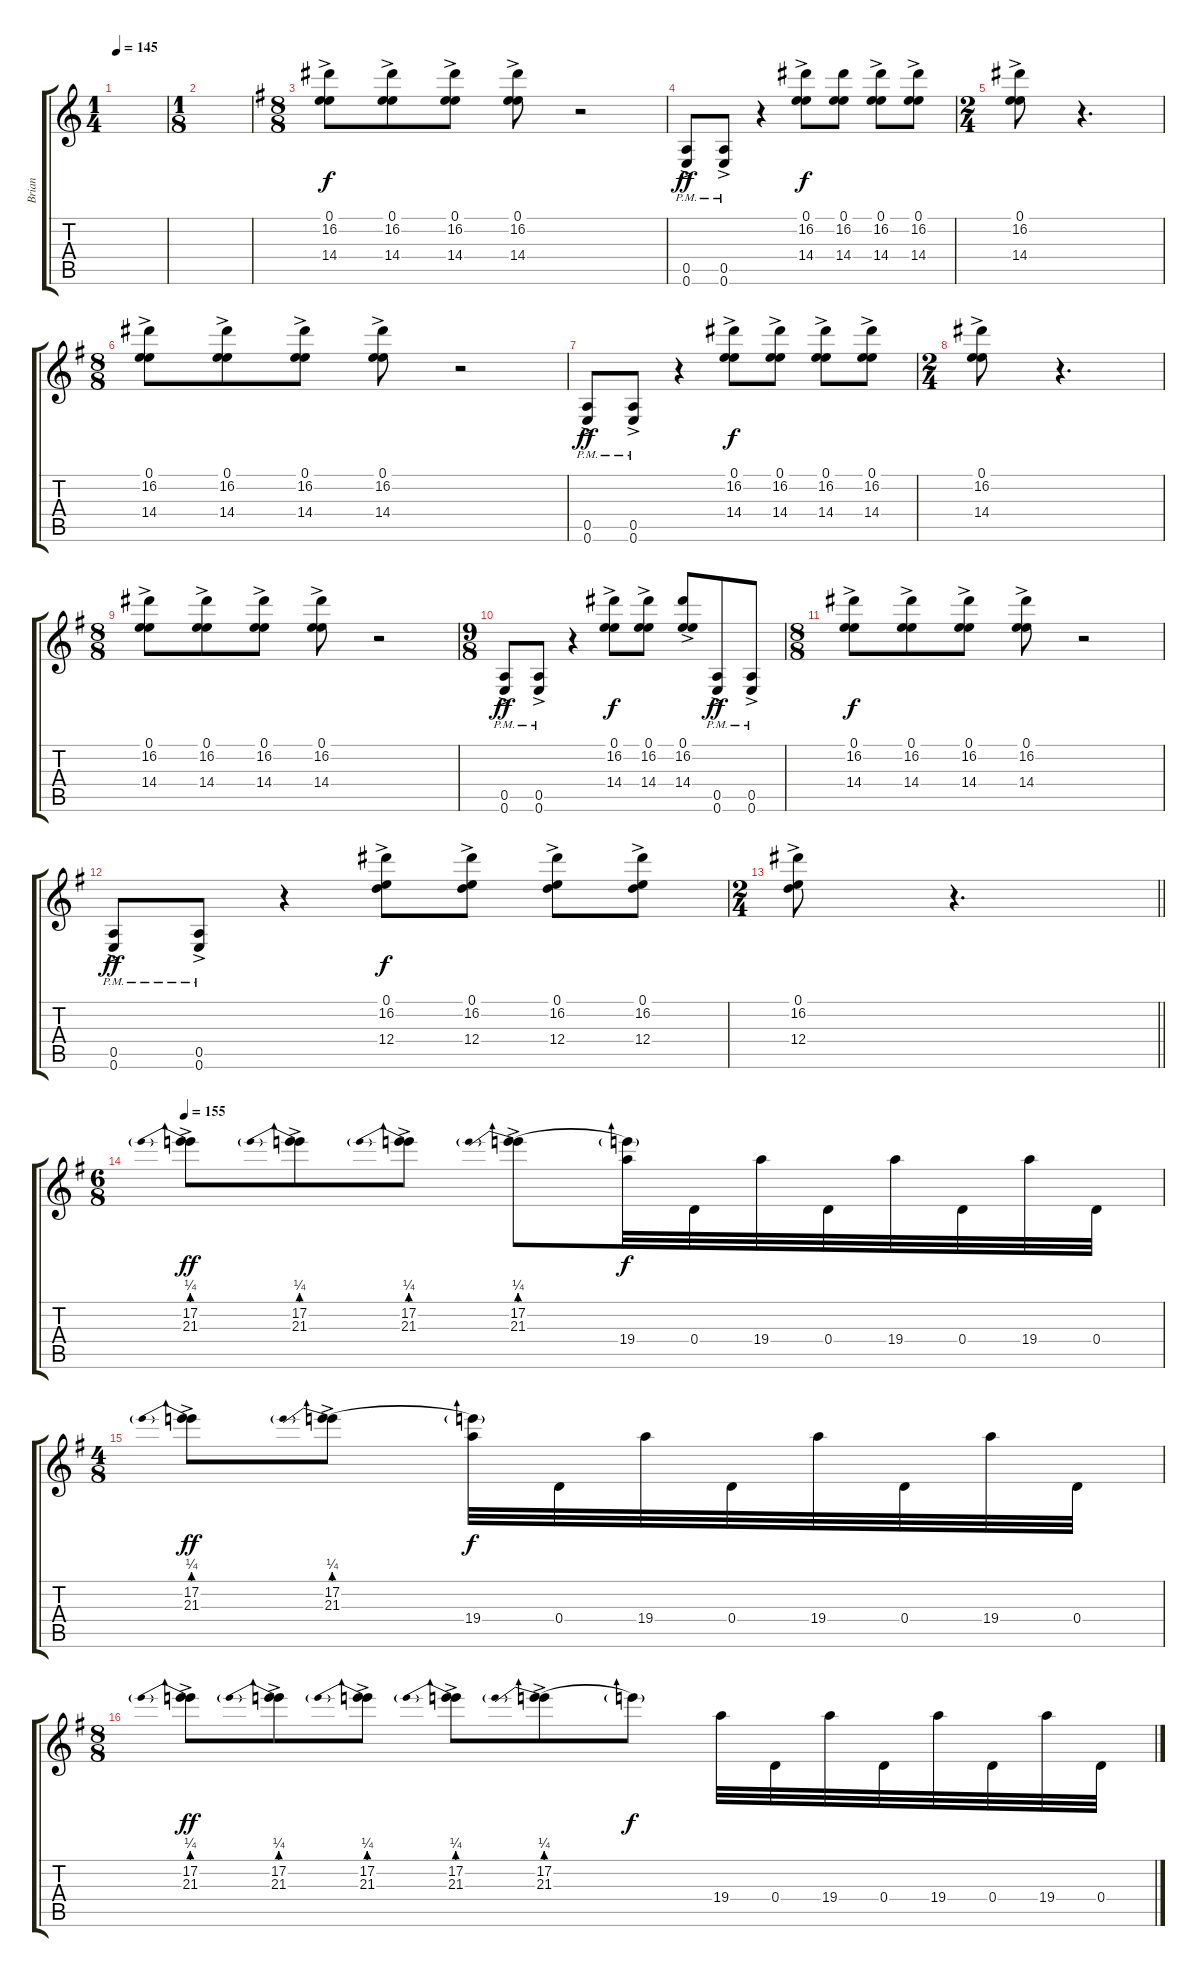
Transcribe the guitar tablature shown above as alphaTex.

\track ("Brian" "Brian") {instrument distortionguitar}
\staff {score tabs}
\tuning (E4 B3 G3 D3 A2 E2) {hide}
\ts (1 4)
\tempo 145
\clef g2
\ks c
|
\ts (1 8)
|
\ts (8 8)
\ks g
(0.1{ac} 16.2{ac} 14.4{ac}).8 (0.1{ac} 16.2{ac} 14.4{ac}).8 (0.1{ac} 16.2{ac} 14.4{ac}).8 (0.1{ac} 16.2{ac} 14.4{ac}).8 r.2 |
(0.5{ac pm} 0.6{ac pm}).8{dy ff} (0.5{ac pm} 0.6{ac pm}).8 r.4 (0.1{ac} 16.2{ac} 14.4{ac}).8{dy f} (0.1 16.2 14.4).8 (0.1{ac} 16.2{ac} 14.4{ac}).8 (0.1{ac} 16.2{ac} 14.4{ac}).8 |
\ts (2 4)
(0.1{ac} 16.2{ac} 14.4{ac}).8 r.4{d} |
\ts (8 8)
(0.1{ac} 16.2{ac} 14.4{ac}).8 (0.1{ac} 16.2{ac} 14.4{ac}).8 (0.1{ac} 16.2{ac} 14.4{ac}).8 (0.1{ac} 16.2{ac} 14.4{ac}).8 r.2 |
(0.5{ac pm} 0.6{ac pm}).8{dy ff} (0.5{ac pm} 0.6{ac pm}).8 r.4 (0.1{ac} 16.2{ac} 14.4{ac}).8{dy f} (0.1{ac} 16.2{ac} 14.4{ac}).8 (0.1{ac} 16.2{ac} 14.4{ac}).8 (0.1{ac} 16.2{ac} 14.4{ac}).8 |
\ts (2 4)
(0.1{ac} 16.2{ac} 14.4{ac}).8 r.4{d} |
\ts (8 8)
(0.1{ac} 16.2{ac} 14.4{ac}).8 (0.1{ac} 16.2{ac} 14.4{ac}).8 (0.1{ac} 16.2{ac} 14.4{ac}).8 (0.1{ac} 16.2{ac} 14.4{ac}).8 r.2 |
\ts (9 8)
(0.5{ac pm} 0.6{ac pm}).8{dy ff} (0.5{ac pm} 0.6{ac pm}).8 r.4 (0.1{ac} 16.2{ac} 14.4{ac}).8{dy f} (0.1{ac} 16.2{ac} 14.4{ac}).8 (0.1{ac} 16.2{ac} 14.4{ac}).8 (0.5{ac pm} 0.6{ac pm}).8{dy ff} (0.5{ac pm} 0.6{ac pm}).8 |
\ts (8 8)
(0.1{ac} 16.2{ac} 14.4{ac}).8{dy f} (0.1{ac} 16.2{ac} 14.4{ac}).8 (0.1{ac} 16.2{ac} 14.4{ac}).8 (0.1{ac} 16.2{ac} 14.4{ac}).8 r.2 |
(0.5{ac pm} 0.6{ac pm}).8{dy ff} (0.5{ac pm} 0.6{ac pm}).8 r.4 (0.1{ac} 16.2{ac} 12.4{ac}).8{dy f} (0.1{ac} 16.2{ac} 12.4{ac}).8 (0.1{ac} 16.2{ac} 12.4{ac}).8 (0.1{ac} 16.2{ac} 12.4{ac}).8 |
\ts (2 4)
\barLineRight lightlight
(0.1{ac} 16.2{ac} 12.4{ac}).8 r.4{d} |
\ts (6 8)
\tempo 155
(17.2{ac} 21.3{be (prebend 0 1 60 1) ac}).8{dy ff} (17.2{ac} 21.3{be (prebend 0 1 60 1) ac}).8 (17.2{ac} 21.3{be (prebend 0 1 60 1) ac}).8 (17.2{ac} 21.3{be (prebend 0 1 60 1) ac}).8 (21.3{t} 19.4).32{dy f} 0.4.32 19.4.32 0.4.32 19.4.32 0.4.32 19.4.32 0.4.32 |
\ts (4 8)
(17.2{ac} 21.3{be (prebend 0 1 60 1) ac}).8{dy ff} (17.2{ac} 21.3{be (prebend 0 1 60 1) ac}).8 (21.3{t} 19.4).32{dy f} 0.4.32 19.4.32 0.4.32 19.4.32 0.4.32 19.4.32 0.4.32 |
\ts (8 8)
(17.2{ac} 21.3{be (prebend 0 1 60 1) ac}).8{dy ff} (17.2{ac} 21.3{be (prebend 0 1 60 1) ac}).8 (17.2{ac} 21.3{be (prebend 0 1 60 1) ac}).8 (17.2{ac} 21.3{be (prebend 0 1 60 1) ac}).8 (17.2{ac} 21.3{be (prebend 0 1 60 1) ac}).8 21.3{t}.8{dy f} 19.4.32 0.4.32 19.4.32 0.4.32 19.4.32 0.4.32 19.4.32 0.4.32
